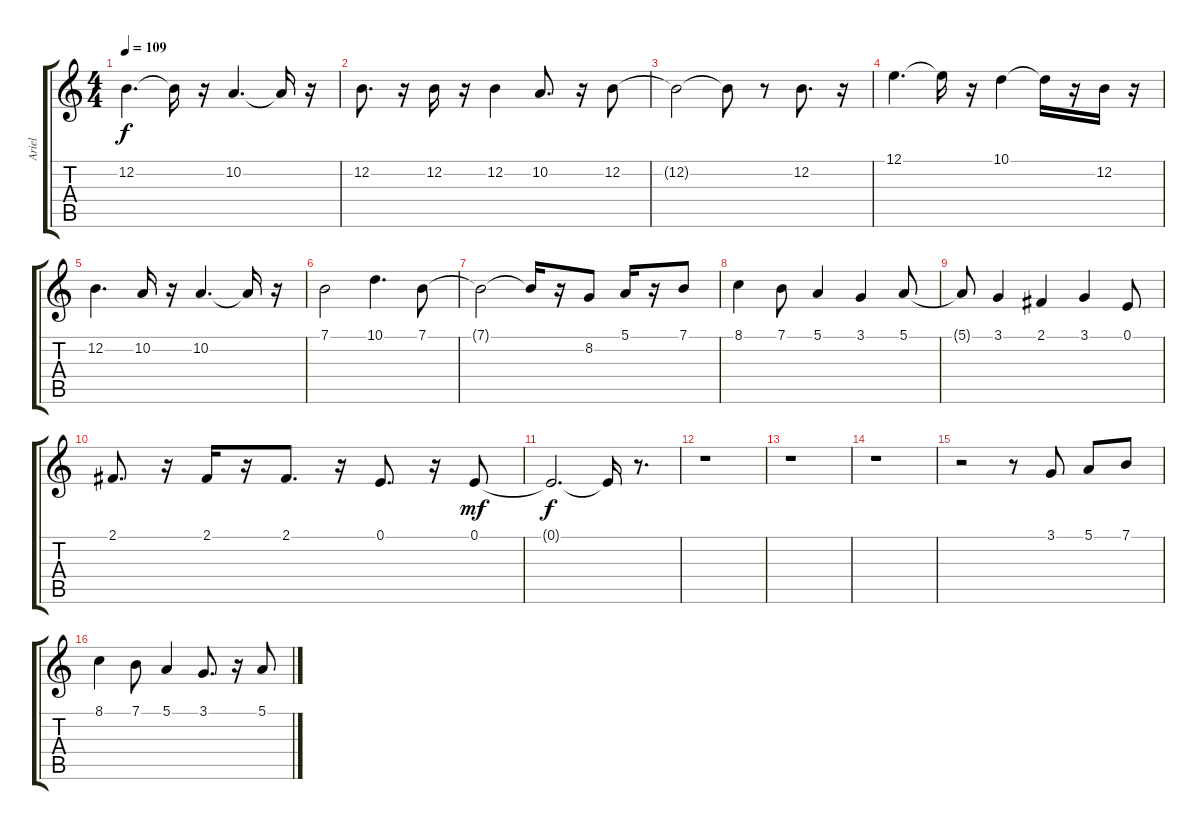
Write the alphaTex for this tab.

\track ("Ariel" "Ariel") {instrument ocarina}
\staff {score tabs}
\tuning (E4 B3 G3 D3 A2 E2) {hide}
\ts (4 4)
\tempo 109
\clef g2
\ks c
12.2.4{d dy f} 12.2{t}.16 r.16 10.2.4{d} 10.2{t}.16 r.16 |
12.2.8{d} r.16 12.2.16 r.16 12.2.4 10.2.8{d} r.16 12.2.8 |
12.2{t}.2 12.2{t}.8 r.8 12.2.8{d} r.16 |
12.1.4{d} 12.1{t}.16 r.16 10.1.4 10.1{t}.16 r.16 12.2.16 r.16 |
12.2.4{d} 10.2.16 r.16 10.2.4{d} 10.2{t}.16 r.16 |
7.1.2 10.1.4{d} 7.1.8 |
7.1{t}.2 7.1{t}.16 r.16 8.2.8 5.1.16 r.16 7.1.8 |
8.1.4 7.1.8 5.1.4 3.1.4 5.1.8 |
5.1{t}.8 3.1.4 2.1.4 3.1.4 0.1.8 |
2.1.8{d} r.16 2.1.16 r.16 2.1.8{d} r.16 0.1.8{d} r.16 0.1.8{dy mf} |
0.1{t}.2{d dy f} 0.1{t}.16 r.8{d} |
r.1 |
r.1 |
r.1 |
r.2 r.8 3.1.8 5.1.8 7.1.8 |
8.1.4 7.1.8 5.1.4 3.1.8{d} r.16 5.1.8
